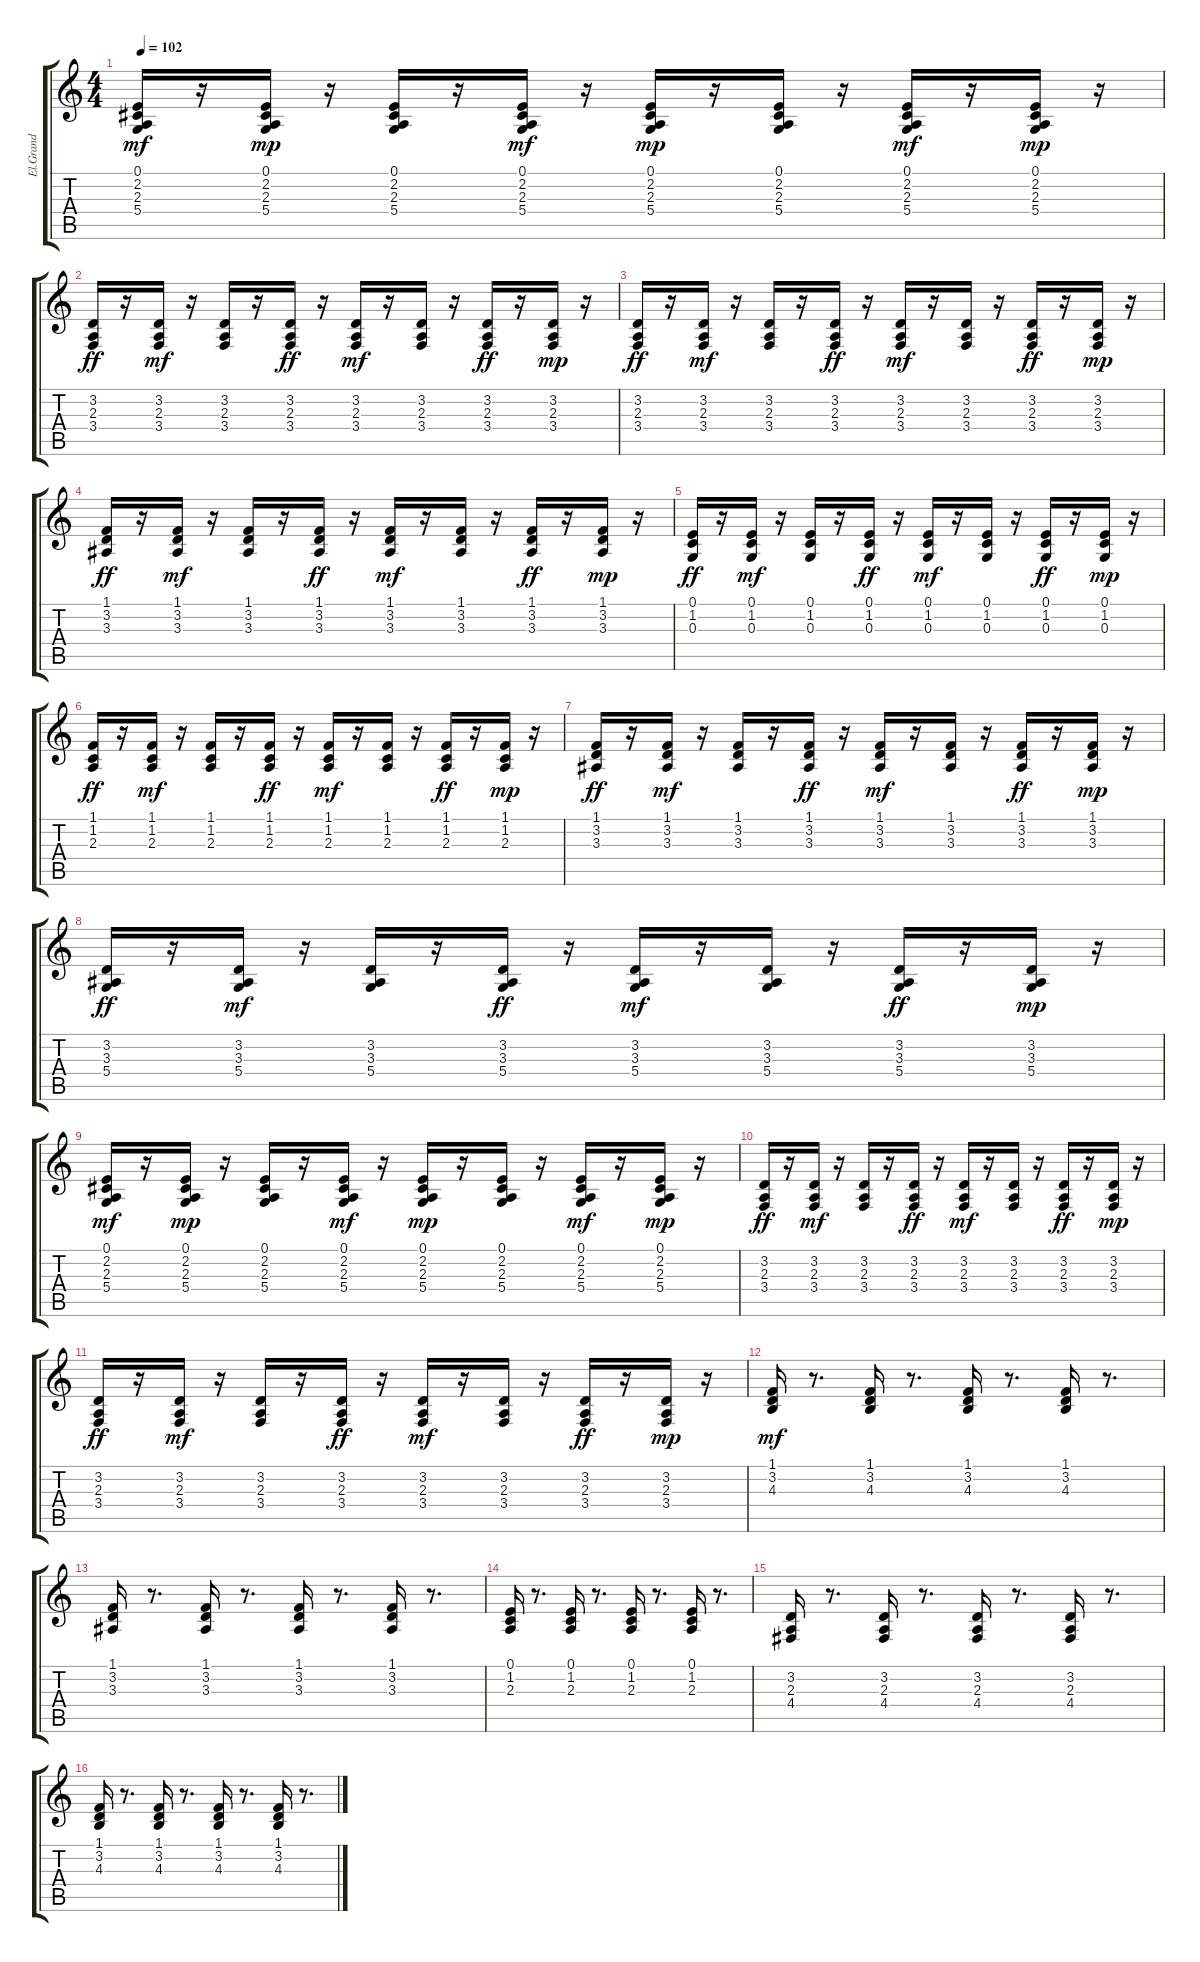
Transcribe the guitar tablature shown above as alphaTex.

\track ("El.Grand" "El.Grand") {instrument electricgrandpiano}
\staff {score tabs}
\tuning (E4 B3 G3 D3 A2 E2) {hide}
\ts (4 4)
\tempo 102
\clef g2
\ks c
(0.1 2.2 2.3 5.4).16{dy mf} r.16 (0.1 2.2 2.3 5.4).16{dy mp} r.16 (0.1 2.2 2.3 5.4).16 r.16 (0.1 2.2 2.3 5.4).16{dy mf} r.16 (0.1 2.2 2.3 5.4).16{dy mp} r.16 (0.1 2.2 2.3 5.4).16 r.16 (0.1 2.2 2.3 5.4).16{dy mf} r.16 (0.1 2.2 2.3 5.4).16{dy mp} r.16 |
(3.2 2.3 3.4).16{dy ff} r.16 (3.2 2.3 3.4).16{dy mf} r.16 (3.2 2.3 3.4).16 r.16 (3.2 2.3 3.4).16{dy ff} r.16 (3.2 2.3 3.4).16{dy mf} r.16 (3.2 2.3 3.4).16 r.16 (3.2 2.3 3.4).16{dy ff} r.16 (3.2 2.3 3.4).16{dy mp} r.16 |
(3.2 2.3 3.4).16{dy ff} r.16 (3.2 2.3 3.4).16{dy mf} r.16 (3.2 2.3 3.4).16 r.16 (3.2 2.3 3.4).16{dy ff} r.16 (3.2 2.3 3.4).16{dy mf} r.16 (3.2 2.3 3.4).16 r.16 (3.2 2.3 3.4).16{dy ff} r.16 (3.2 2.3 3.4).16{dy mp} r.16 |
(1.1 3.2 3.3).16{dy ff} r.16 (1.1 3.2 3.3).16{dy mf} r.16 (1.1 3.2 3.3).16 r.16 (1.1 3.2 3.3).16{dy ff} r.16 (1.1 3.2 3.3).16{dy mf} r.16 (1.1 3.2 3.3).16 r.16 (1.1 3.2 3.3).16{dy ff} r.16 (1.1 3.2 3.3).16{dy mp} r.16 |
(0.1 1.2 0.3).16{dy ff} r.16 (0.1 1.2 0.3).16{dy mf} r.16 (0.1 1.2 0.3).16 r.16 (0.1 1.2 0.3).16{dy ff} r.16 (0.1 1.2 0.3).16{dy mf} r.16 (0.1 1.2 0.3).16 r.16 (0.1 1.2 0.3).16{dy ff} r.16 (0.1 1.2 0.3).16{dy mp} r.16 |
(1.1 1.2 2.3).16{dy ff} r.16 (1.1 1.2 2.3).16{dy mf} r.16 (1.1 1.2 2.3).16 r.16 (1.1 1.2 2.3).16{dy ff} r.16 (1.1 1.2 2.3).16{dy mf} r.16 (1.1 1.2 2.3).16 r.16 (1.1 1.2 2.3).16{dy ff} r.16 (1.1 1.2 2.3).16{dy mp} r.16 |
(1.1 3.2 3.3).16{dy ff} r.16 (1.1 3.2 3.3).16{dy mf} r.16 (1.1 3.2 3.3).16 r.16 (1.1 3.2 3.3).16{dy ff} r.16 (1.1 3.2 3.3).16{dy mf} r.16 (1.1 3.2 3.3).16 r.16 (1.1 3.2 3.3).16{dy ff} r.16 (1.1 3.2 3.3).16{dy mp} r.16 |
(3.2 3.3 5.4).16{dy ff} r.16 (3.2 3.3 5.4).16{dy mf} r.16 (3.2 3.3 5.4).16 r.16 (3.2 3.3 5.4).16{dy ff} r.16 (3.2 3.3 5.4).16{dy mf} r.16 (3.2 3.3 5.4).16 r.16 (3.2 3.3 5.4).16{dy ff} r.16 (3.2 3.3 5.4).16{dy mp} r.16 |
(0.1 2.2 2.3 5.4).16{dy mf} r.16 (0.1 2.2 2.3 5.4).16{dy mp} r.16 (0.1 2.2 2.3 5.4).16 r.16 (0.1 2.2 2.3 5.4).16{dy mf} r.16 (0.1 2.2 2.3 5.4).16{dy mp} r.16 (0.1 2.2 2.3 5.4).16 r.16 (0.1 2.2 2.3 5.4).16{dy mf} r.16 (0.1 2.2 2.3 5.4).16{dy mp} r.16 |
(3.2 2.3 3.4).16{dy ff} r.16 (3.2 2.3 3.4).16{dy mf} r.16 (3.2 2.3 3.4).16 r.16 (3.2 2.3 3.4).16{dy ff} r.16 (3.2 2.3 3.4).16{dy mf} r.16 (3.2 2.3 3.4).16 r.16 (3.2 2.3 3.4).16{dy ff} r.16 (3.2 2.3 3.4).16{dy mp} r.16 |
(3.2 2.3 3.4).16{dy ff} r.16 (3.2 2.3 3.4).16{dy mf} r.16 (3.2 2.3 3.4).16 r.16 (3.2 2.3 3.4).16{dy ff} r.16 (3.2 2.3 3.4).16{dy mf} r.16 (3.2 2.3 3.4).16 r.16 (3.2 2.3 3.4).16{dy ff} r.16 (3.2 2.3 3.4).16{dy mp} r.16 |
(1.1 3.2 4.3).16{dy mf} r.8{d} (1.1 3.2 4.3).16 r.8{d} (1.1 3.2 4.3).16 r.8{d} (1.1 3.2 4.3).16 r.8{d} |
(1.1 3.2 3.3).16 r.8{d} (1.1 3.2 3.3).16 r.8{d} (1.1 3.2 3.3).16 r.8{d} (1.1 3.2 3.3).16 r.8{d} |
(0.1 1.2 2.3).16 r.8{d} (0.1 1.2 2.3).16 r.8{d} (0.1 1.2 2.3).16 r.8{d} (0.1 1.2 2.3).16 r.8{d} |
(3.2 2.3 4.4).16 r.8{d} (3.2 2.3 4.4).16 r.8{d} (3.2 2.3 4.4).16 r.8{d} (3.2 2.3 4.4).16 r.8{d} |
(1.1 3.2 4.3).16 r.8{d} (1.1 3.2 4.3).16 r.8{d} (1.1 3.2 4.3).16 r.8{d} (1.1 3.2 4.3).16 r.8{d}
